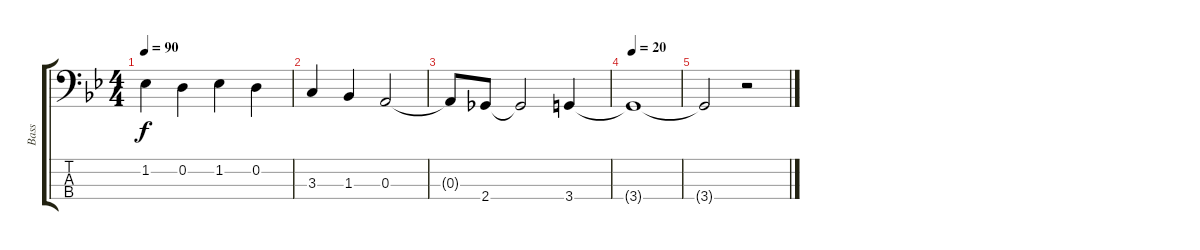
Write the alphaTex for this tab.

\track ("Bass" "Bass") {instrument electricbassfinger}
\staff {score tabs}
\tuning (G2 D2 A1 E1) {hide}
\ts (4 4)
\tempo 90
\clef f4
\ks bb
1.2.4{dy f} 0.2.4 1.2.4 0.2.4 |
3.3.4 1.3.4 0.3.2 |
0.3{t}.8 2.4.8 2.4{t}.2 3.4.4 |
\tempo 20
3.4{t}.1 |
3.4{t}.2 r.2
